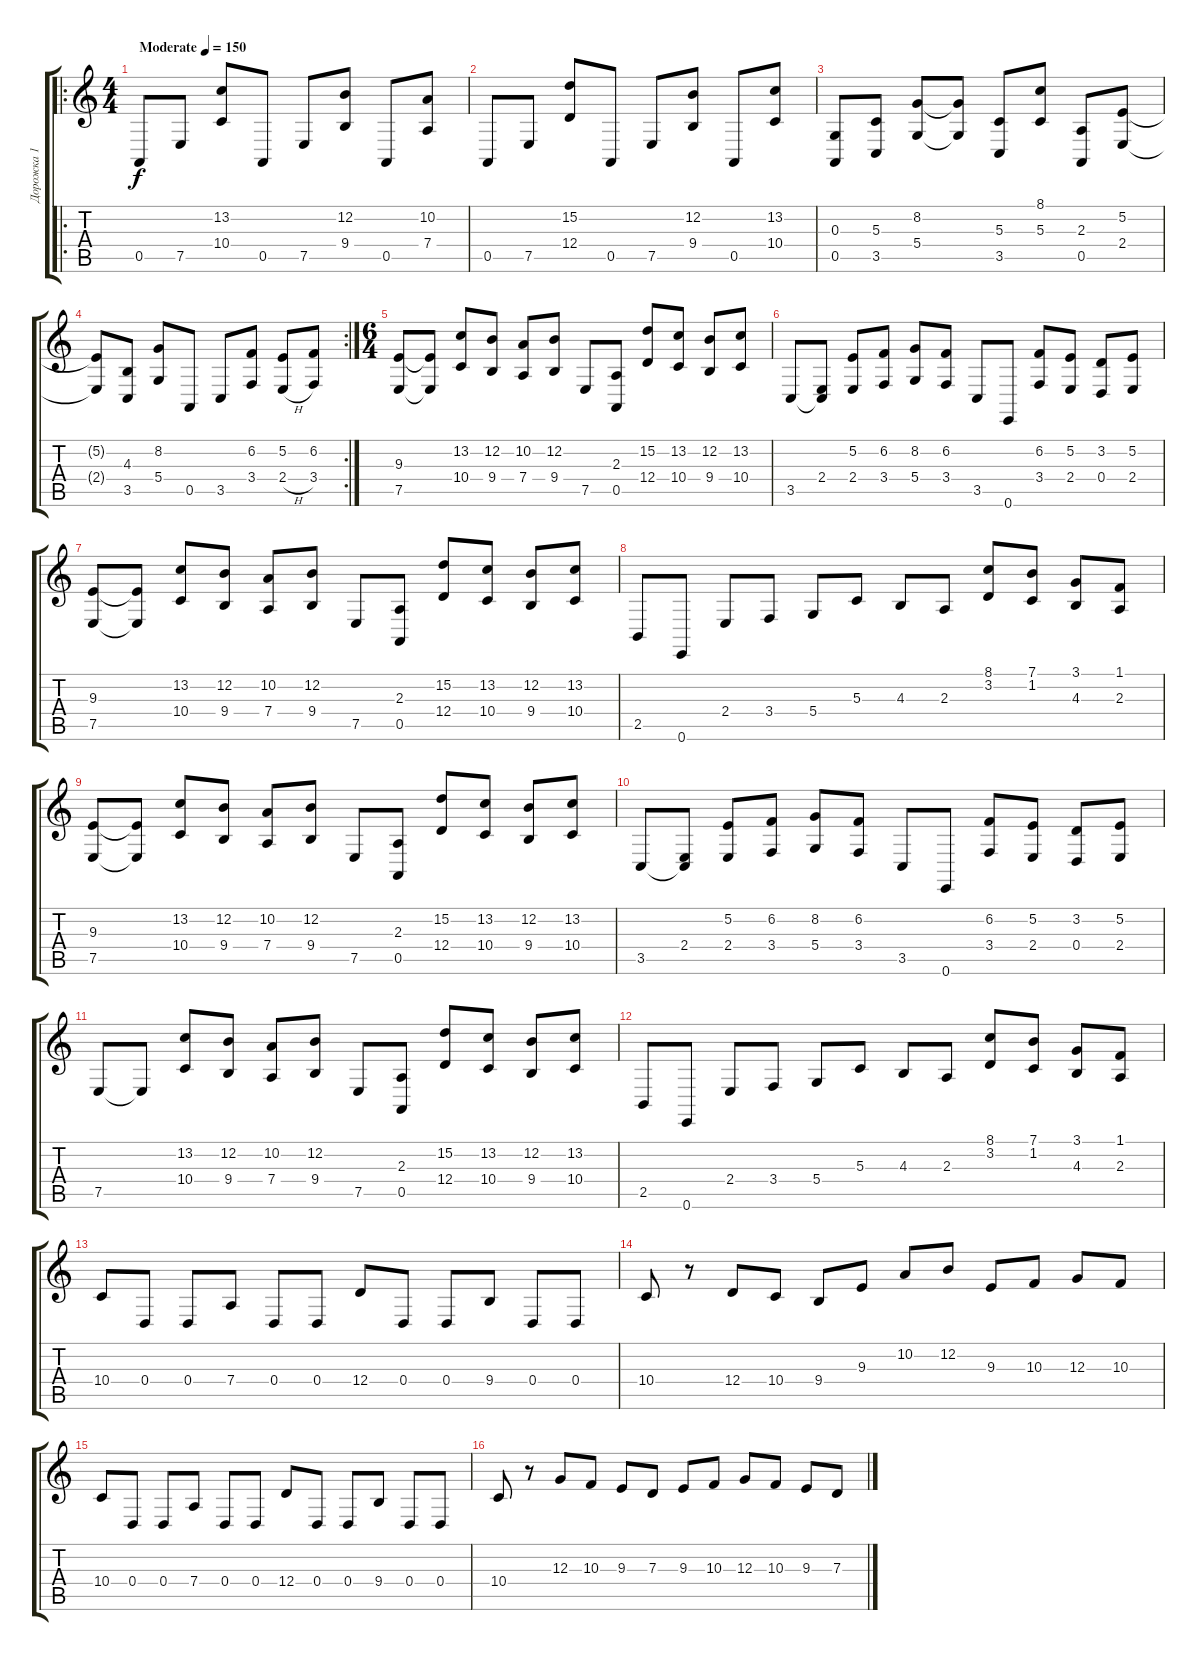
\track ("Дорожка 1" "Дорожка 1") {instrument acousticgrandpiano}
\staff {score tabs}
\tuning (E4 B3 G3 D3 A2 E2) {hide}
\ro
\ts (4 4)
\tempo (150 "Moderate")
\clef g2
\ks c
0.5.8{dy f instrument acousticgrandpiano} 7.5.8 (13.2 10.4).8 0.5.8 7.5.8 (12.2 9.4).8 0.5.8 (10.2 7.4).8 |
0.5.8 7.5.8 (15.2 12.4).8 0.5.8 7.5.8 (12.2 9.4).8 0.5.8 (13.2 10.4).8 |
(0.3 0.5).8 (5.3 3.5).8 (8.2 5.4).8 (8.2{t} 5.4{t}).8 (5.3 3.5).8 (8.1 5.3).8 (2.3 0.5).8 (5.2 2.4).8 |
\rc 2
(5.2{t} 2.4{t}).8 (4.3 3.5).8 (8.2 5.4).8 0.5.8 3.5.8 (6.2 3.4).8 (5.2 2.4{h}).8 (6.2 3.4).8 |
\ts (6 4)
(9.3 7.5).8 (9.3{t} 7.5{t}).8 (13.2 10.4).8 (12.2 9.4).8 (10.2 7.4).8 (12.2 9.4).8 7.5.8 (2.3 0.5).8 (15.2 12.4).8 (13.2 10.4).8 (12.2 9.4).8 (13.2 10.4).8 |
3.5.8 (2.4 3.5{t}).8 (5.2 2.4).8 (6.2 3.4).8 (8.2 5.4).8 (6.2 3.4).8 3.5.8 0.6.8 (6.2 3.4).8 (5.2 2.4).8 (3.2 0.4).8 (5.2 2.4).8 |
(9.3 7.5).8 (9.3{t} 7.5{t}).8 (13.2 10.4).8 (12.2 9.4).8 (10.2 7.4).8 (12.2 9.4).8 7.5.8 (2.3 0.5).8 (15.2 12.4).8 (13.2 10.4).8 (12.2 9.4).8 (13.2 10.4).8 |
2.5.8 0.6.8 2.4.8 3.4.8 5.4.8 5.3.8 4.3.8 2.3.8 (8.1 3.2).8 (7.1 1.2).8 (3.1 4.3).8 (1.1 2.3).8 |
(9.3 7.5).8 (9.3{t} 7.5{t}).8 (13.2 10.4).8 (12.2 9.4).8 (10.2 7.4).8 (12.2 9.4).8 7.5.8 (2.3 0.5).8 (15.2 12.4).8 (13.2 10.4).8 (12.2 9.4).8 (13.2 10.4).8 |
3.5.8 (2.4 3.5{t}).8 (5.2 2.4).8 (6.2 3.4).8 (8.2 5.4).8 (6.2 3.4).8 3.5.8 0.6.8 (6.2 3.4).8 (5.2 2.4).8 (3.2 0.4).8 (5.2 2.4).8 |
7.5.8 7.5{t}.8 (13.2 10.4).8 (12.2 9.4).8 (10.2 7.4).8 (12.2 9.4).8 7.5.8 (2.3 0.5).8 (15.2 12.4).8 (13.2 10.4).8 (12.2 9.4).8 (13.2 10.4).8 |
2.5.8 0.6.8 2.4.8 3.4.8 5.4.8 5.3.8 4.3.8 2.3.8 (8.1 3.2).8 (7.1 1.2).8 (3.1 4.3).8 (1.1 2.3).8 |
10.4.8 0.4.8 0.4.8 7.4.8 0.4.8 0.4.8 12.4.8 0.4.8 0.4.8 9.4.8 0.4.8 0.4.8 |
10.4.8 r.8 12.4.8 10.4.8 9.4.8 9.3.8 10.2.8 12.2.8 9.3.8 10.3.8 12.3.8 10.3.8 |
10.4.8 0.4.8 0.4.8 7.4.8 0.4.8 0.4.8 12.4.8 0.4.8 0.4.8 9.4.8 0.4.8 0.4.8 |
10.4.8 r.8 12.3.8 10.3.8 9.3.8 7.3.8 9.3.8 10.3.8 12.3.8 10.3.8 9.3.8 7.3.8
